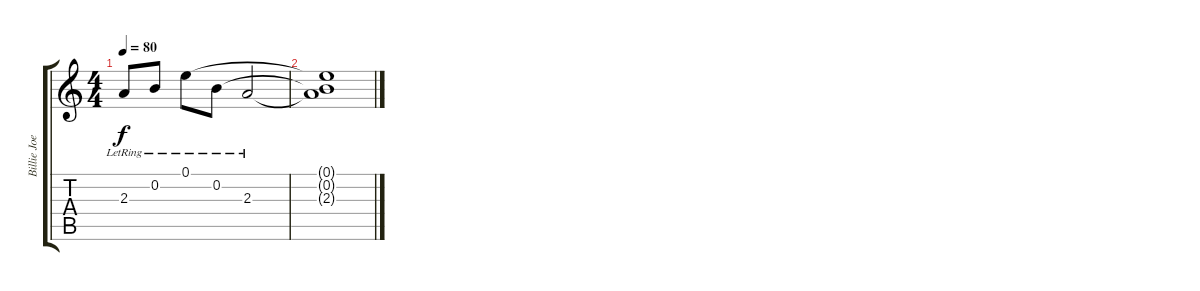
\track ("Billie Joe (Guitar)" "Billie Joe") {instrument distortionguitar}
\staff {score tabs}
\tuning (E4 B3 G3 D3 A2 E2) {hide}
\ts (4 4)
\tempo 80
\clef g2
\ks c
2.3{lr}.8{dy f volume 0} 0.2{lr}.8 0.1{lr}.8 0.2{lr}.8 2.3{lr}.2 |
(0.1{t} 0.2{t} 2.3{t}).1
